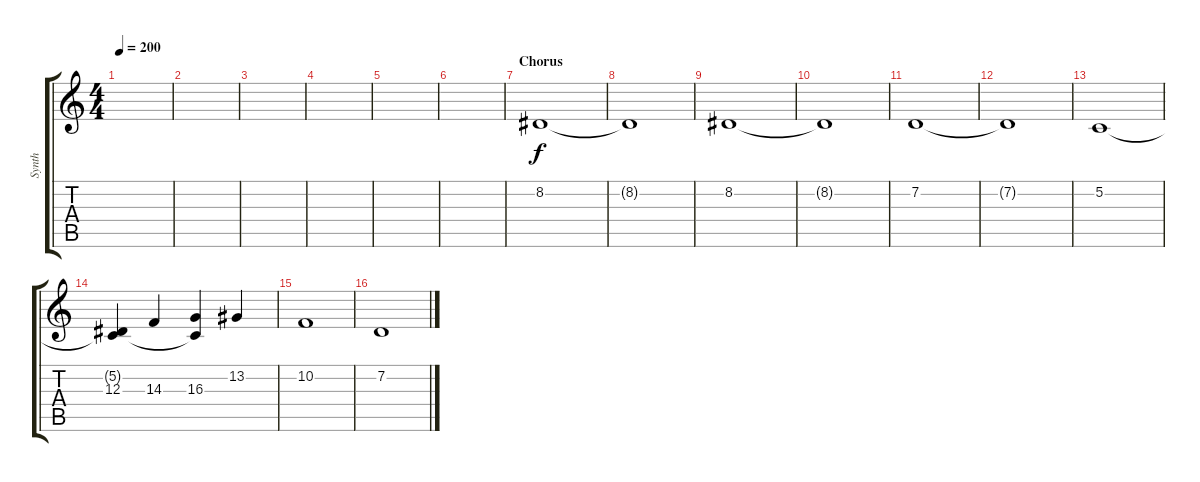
\track ("Synth" "Synth") {instrument stringensemble1}
\staff {score tabs}
\tuning (C4 G3 Eb3 Bb2 F2 C2) {hide}
\ts (4 4)
\tempo 200
\clef g2
\ks c
|
|
|
|
|
|
\section ("" "Chorus")
8.2.1 |
8.2{t}.1 |
8.2.1 |
8.2{t}.1 |
7.2.1 |
7.2{t}.1 |
5.2.1 |
(5.2{t} 12.3).4 14.3.4 (5.2{t} 16.3).4 13.2.4 |
10.2.1 |
7.2.1
